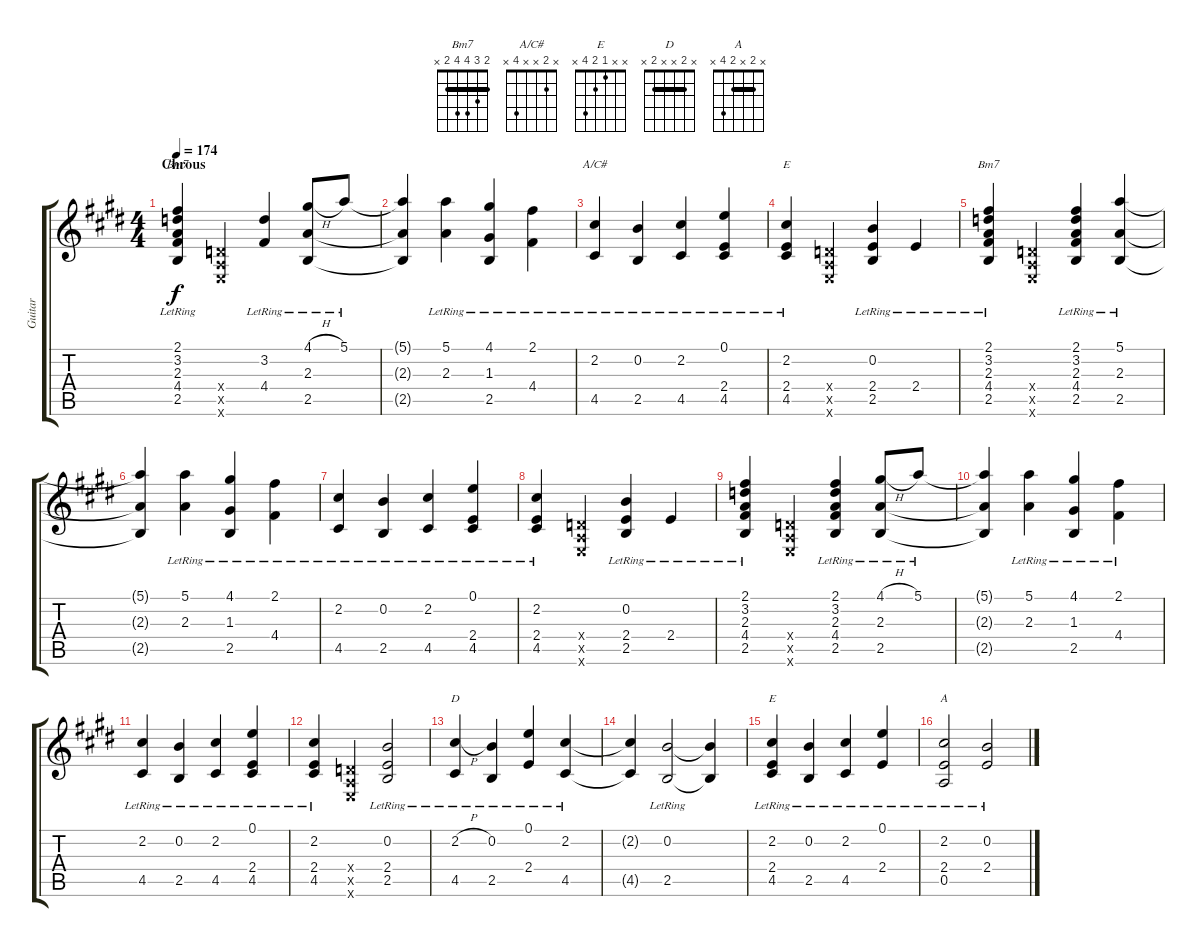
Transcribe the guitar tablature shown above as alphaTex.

\track ("Guitar" "Guitar") {instrument acousticguitarsteel}
\staff {score tabs}
\tuning (E4 B3 G3 D3 A2 E2) {hide}
\chord ("Bm7" 2 3 2 4 2 x) {barre 2}
\chord ("A/C#" x 2 x x 4 x)
\chord ("E" x 2 x x 4 0)
\chord ("Bm7" 2 3 4 4 2 x) {barre 2}
\chord ("D" x 2 x x 2 x) {barre 2}
\chord ("E" x x 1 2 4 x)
\chord ("A" x 2 x 2 4 x) {barre 2}
\ts (4 4)
\section ("" "Chrous")
\tempo 174
\clef g2
\ks e
(2.1{lr} 3.2{lr} 2.3{lr} 4.4{lr} 2.5{lr}).4{ch "Bm7" dy f} (0.4{x} 0.5{x} 0.6{x}).4 (3.2{lr} 4.4{lr}).4 (4.1{h lr} 2.3{lr} 2.5{lr}).8 5.1{lr}.8 |
(5.1{t} 2.3{t} 2.5{t}).4 (5.1{lr} 2.3{lr}).4 (4.1{lr} 1.3{lr} 2.5{lr}).4 (2.1{lr} 4.4{lr}).4 |
(2.2{lr} 4.5{lr}).4{ch "A/C#"} (0.2{lr} 2.5{lr}).4 (2.2{lr} 4.5{lr}).4 (0.1{lr} 2.4{lr} 4.5{lr}).4 |
(2.2{lr} 2.4{lr} 4.5{lr}).4{ch "E"} (0.4{x} 0.5{x} 0.6{x}).4 (0.2{lr} 2.4{lr} 2.5{lr}).4 2.4{lr}.4 |
(2.1{lr} 3.2{lr} 2.3{lr} 4.4{lr} 2.5{lr}).4{ch "Bm7"} (0.4{x} 0.5{x} 0.6{x}).4 (2.1{lr} 3.2{lr} 2.3{lr} 4.4{lr} 2.5{lr}).4 (5.1{lr} 2.3{lr} 2.5{lr}).4 |
(5.1{t} 2.3{t} 2.5{t}).4 (5.1{lr} 2.3{lr}).4 (4.1{lr} 1.3{lr} 2.5{lr}).4 (2.1{lr} 4.4{lr}).4 |
(2.2{lr} 4.5{lr}).4 (0.2{lr} 2.5{lr}).4 (2.2{lr} 4.5{lr}).4 (0.1{lr} 2.4{lr} 4.5{lr}).4 |
(2.2{lr} 2.4{lr} 4.5{lr}).4 (0.4{x} 0.5{x} 0.6{x}).4 (0.2{lr} 2.4{lr} 2.5{lr}).4 2.4{lr}.4 |
(2.1{lr} 3.2{lr} 2.3{lr} 4.4{lr} 2.5{lr}).4 (0.4{x} 0.5{x} 0.6{x}).4 (2.1{lr} 3.2{lr} 2.3{lr} 4.4{lr} 2.5{lr}).4 (4.1{h lr} 2.3{lr} 2.5{lr}).8 5.1{lr}.8 |
(5.1{t} 2.3{t} 2.5{t}).4 (5.1{lr} 2.3{lr}).4 (4.1{lr} 1.3{lr} 2.5{lr}).4 (2.1{lr} 4.4{lr}).4 |
(2.2{lr} 4.5{lr}).4 (0.2{lr} 2.5{lr}).4 (2.2{lr} 4.5{lr}).4 (0.1{lr} 2.4{lr} 4.5{lr}).4 |
(2.2{lr} 2.4{lr} 4.5{lr}).4 (0.4{x} 0.5{x} 0.6{x}).4 (0.2{lr} 2.4{lr} 2.5{lr}).2 |
(2.2{h lr} 4.5{lr}).4{ch "D"} (0.2{lr} 2.5{lr}).4 (0.1{lr} 2.4{lr}).4 (2.2{lr} 4.5{lr}).4 |
(2.2{t} 4.5{t}).4 (0.2{lr} 2.5{lr}).2 (0.2{t} 2.5{t}).4 |
(2.2{lr} 2.4{lr} 4.5{lr}).4{ch "E"} (0.2{lr} 2.5{lr}).4 (2.2{lr} 4.5{lr}).4 (0.1{lr} 2.4{lr}).4 |
(2.2{lr} 2.4{lr} 0.5{lr}).2{ch "A"} (0.2{lr} 2.4{lr}).2
